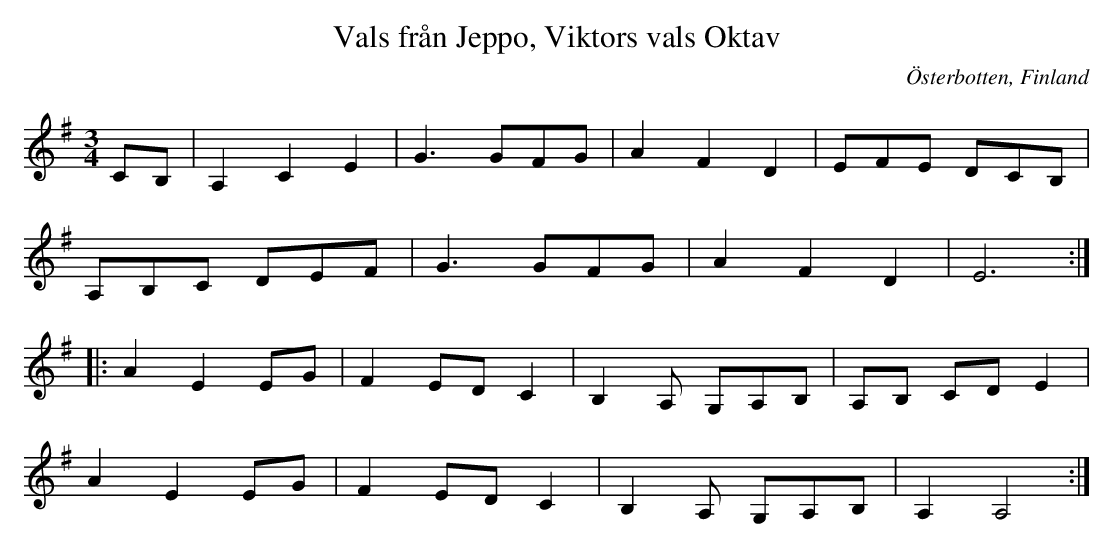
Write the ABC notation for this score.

X:1
T:Vals från Jeppo, Viktors vals Oktav
O:Österbotten, Finland
M:3/4
L:1/8
K:Ador
CB, | A,2 C2 E2 | G3/1GFG | A2 F2 D2 | EFE DCB, |
      A,B,C DEF  | G3/1GFG | A2 F2 D2 | E6:|
|: A2E2 EG | F2 EDC2 | B,2A, G,A,B, | A,B, CD E2 |
   A2E2 EG | F2 EDC2 | B,2A, G,A,B, | A,2 A,4 :|
